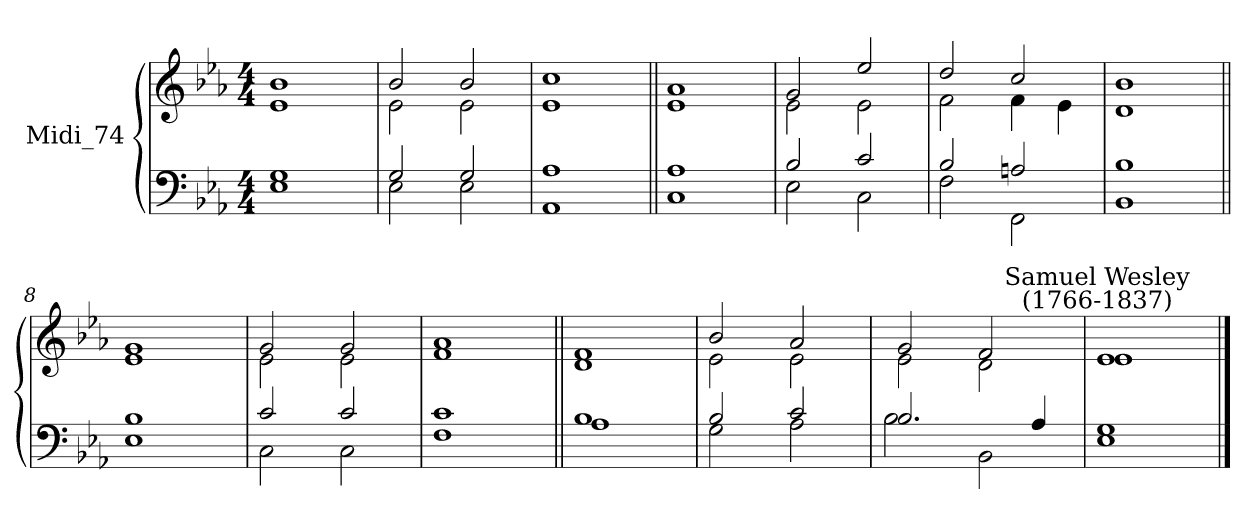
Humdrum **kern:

**kern	**kern
*part2	*part1
*staff2	*staff1
*I"Midi_74	*I"Midi_74
*clefF4	*clefG2
*k[b-e-a-]	*k[b-e-a-]
*E-:	*E-:
*M4/4	*M4/4
=1	=1
*^	*^
1G/	1E-\	1b-/	1e-\
=2	=2	=2	=2
2G/	2E-\	2b-/	2e-\
2G/	2E-\	2b-/	2e-\
=3	=3	=3	=3
1A-/	1AA-\	1cc/	1e-\
=4||	=4||	=4||	=4||
1A-/	1C\	1a-/	1e-\
=5	=5	=5	=5
2B-/	2E-\	2g/	2e-\
2c/	2C\	2ee-/	2e-\
=6	=6	=6	=6
2B-/	2F\	2dd/	2f\
2An/	2FF\	2cc/	4f\
.	.	.	4e-\
=7	=7	=7	=7
1B-/	1BB-\	1b-/	1d\
=8||	=8||	=8||	=8||
1B-/	1E-\	1g/	1e-\
=9	=9	=9	=9
2c/	2C\	2g/	2e-\
2c/	2C\	2g/	2e-\
=10	=10	=10	=10
1c/	1F\	1a-/	1f\
=11||	=11||	=11||	=11||
1B-/	1A-\	1f/	1d\
=12	=12	=12	=12
2B-/	2G\	2b-/	2e-\
2c/	2A-\	2a-/	2e-\
=13	=13	=13	=13
2.B-/	2B-\	2g/	2e-\
.	2BB-\	2f/	2d\
4A-/	.	.	.
=14	=14	=14	=14
!	!	!LO:TX:a:cj:t=Samuel Wesley\n(1766-1837)	!
1G/	1E-\	1e-/	1e-\
*v	*v	*	*
*	*v	*v
==	==
*-	*-
